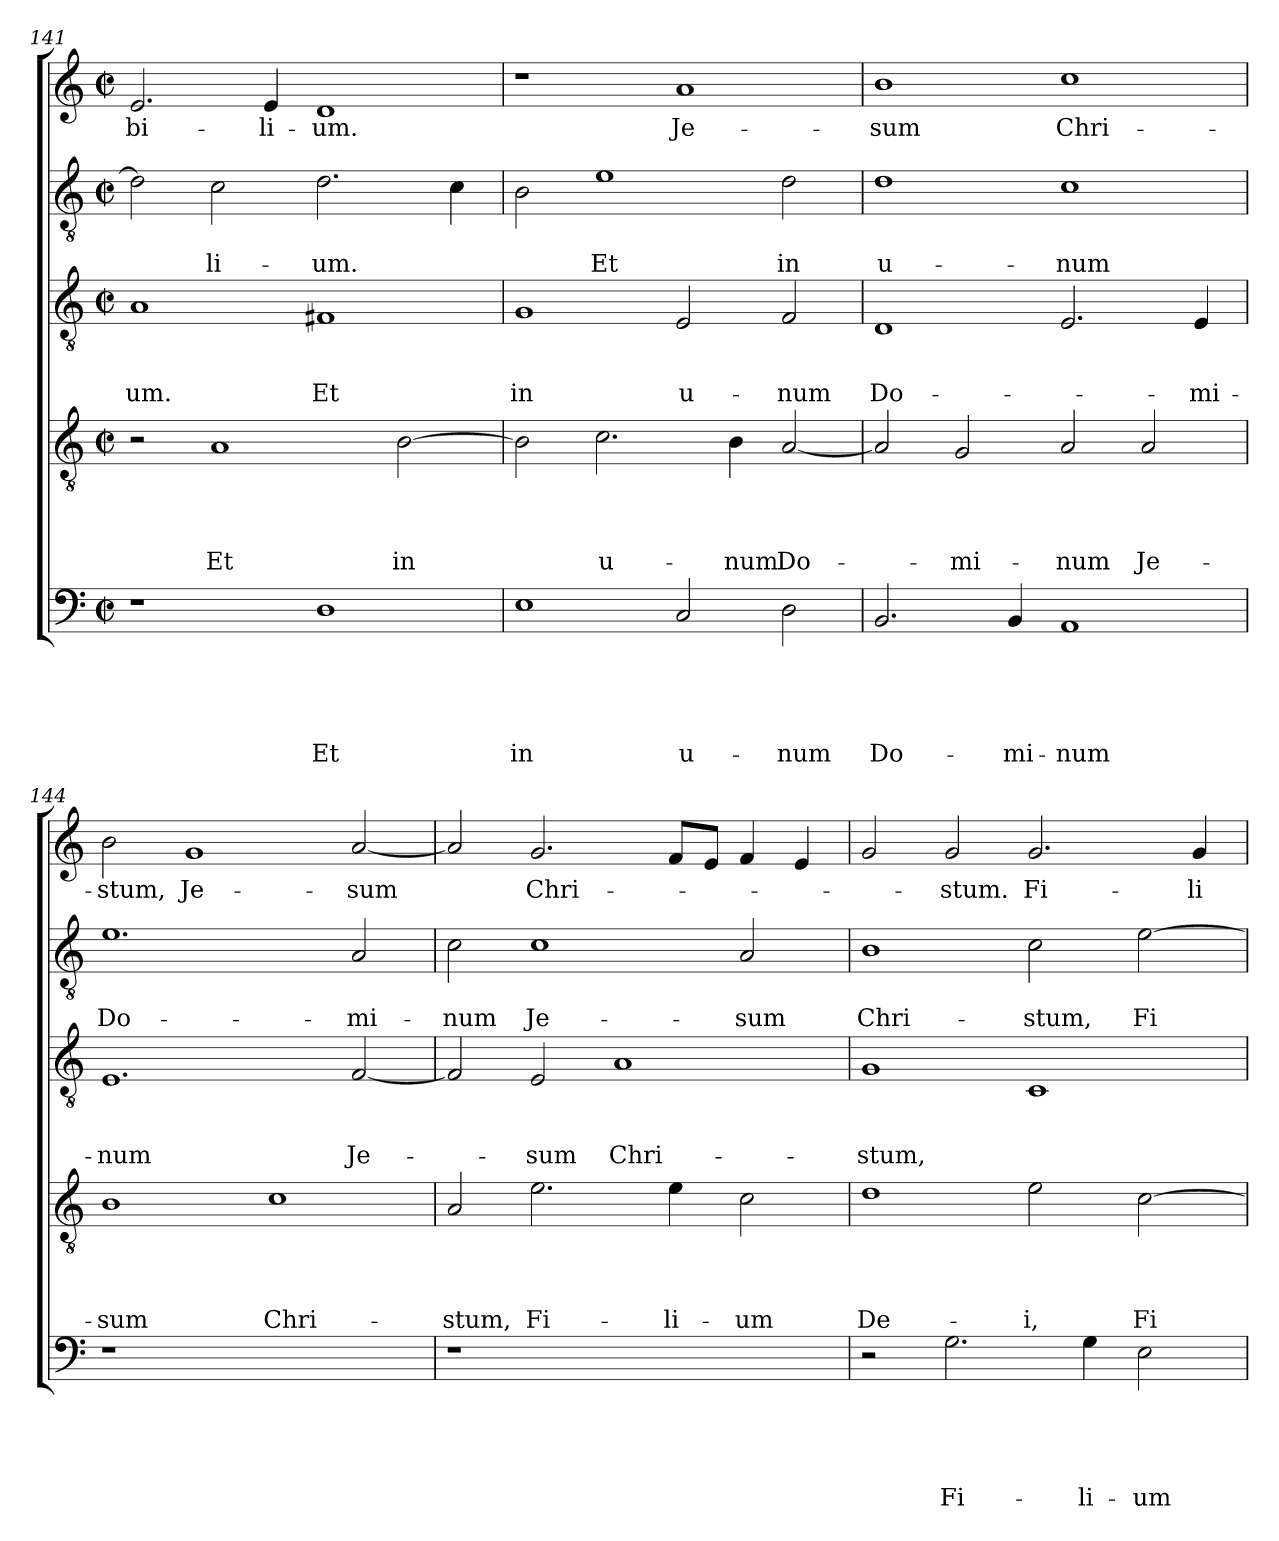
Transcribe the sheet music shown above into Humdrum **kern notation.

**kern	**text	**text	**text	**text	**text	**kern	**text	**text	**text	**text	**kern	**text	**text	**text	**kern	**text	**text	**kern	**text
*part5	*part5	*part5	*part5	*part5	*part5	*part4	*part4	*part4	*part4	*part4	*part3	*part3	*part3	*part3	*part2	*part2	*part2	*part1	*part1
*staff5	*staff5	*staff5	*staff5	*staff5	*staff5	*staff4	*staff4	*staff4	*staff4	*staff4	*staff3	*staff3	*staff3	*staff3	*staff2	*staff2	*staff2	*staff1	*staff1
!!LO:LB:g=z
*clefF4	*	*	*	*	*	*clefGv2	*	*	*	*	*clefGv2	*	*	*	*clefGv2	*	*	*clefG2	*
*k[]	*	*	*	*	*	*k[]	*	*	*	*	*k[]	*	*	*	*k[]	*	*	*k[]	*
*C:	*	*	*	*	*	*C:	*	*	*	*	*C:	*	*	*	*C:	*	*	*C:	*
*M2/2	*	*	*	*	*	*M2/2	*	*	*	*	*M2/2	*	*	*	*M2/2	*	*	*M2/2	*
*met(c|)	*	*	*	*	*	*met(c|)	*	*	*	*	*met(c|)	*	*	*	*met(c|)	*	*	*met(c|)	*
=141	=141	=141	=141	=141	=141	=141	=141	=141	=141	=141	=141	=141	=141	=141	=141	=141	=141	=141	=141
1r	.	.	.	.	.	2r	.	.	.	.	1A	.	.	-um.	2d\]	.	.	2.e/	-bi-
.	.	.	.	.	.	1A	.	.	.	Et	.	.	.	.	2c\	.	-li-	.	.
.	.	.	.	.	.	.	.	.	.	.	.	.	.	.	.	.	.	4e/	-li-
1D	.	.	.	.	Et	.	.	.	.	.	1F#X	.	.	Et	2.d\	.	-um.	1d	-um.
.	.	.	.	.	.	[2B\	.	.	.	in	.	.	.	.	.	.	.	.	.
.	.	.	.	.	.	.	.	.	.	.	.	.	.	.	4c\	.	.	.	.
=142	=142	=142	=142	=142	=142	=142	=142	=142	=142	=142	=142	=142	=142	=142	=142	=142	=142	=142	=142
1E	.	.	.	.	in	2B\]	.	.	.	.	1G	.	.	in	2B\	.	.	1r	.
.	.	.	.	.	.	2.c\	.	.	.	u-	.	.	.	.	1e	.	Et	.	.
2C/	.	.	.	.	u-	.	.	.	.	.	2E/	.	.	u-	.	.	.	1a	Je-
.	.	.	.	.	.	4B\	.	.	.	-num	.	.	.	.	.	.	.	.	.
2D\	.	.	.	.	-num	[2A/	.	.	.	Do-	2F/	.	.	-num	2d\	.	in	.	.
=143	=143	=143	=143	=143	=143	=143	=143	=143	=143	=143	=143	=143	=143	=143	=143	=143	=143	=143	=143
2.BB/	.	.	.	.	Do-	2A/]	.	.	.	.	1D	.	.	Do-	1d	.	u-	1b	-sum
.	.	.	.	.	.	2G/	.	.	.	-mi-	.	.	.	.	.	.	.	.	.
4BB/	.	.	.	.	-mi-	.	.	.	.	.	.	.	.	.	.	.	.	.	.
1AA	.	.	.	.	-num	2A/	.	.	.	-num	2.E/	.	.	.	1c	.	-num	1cc	Chri-
.	.	.	.	.	.	2A/	.	.	.	Je-	.	.	.	.	.	.	.	.	.
.	.	.	.	.	.	.	.	.	.	.	4E/	.	.	-mi-	.	.	.	.	.
=144	=144	=144	=144	=144	=144	=144	=144	=144	=144	=144	=144	=144	=144	=144	=144	=144	=144	=144	=144
1r	.	.	.	.	.	1B	.	.	.	-sum	1.E	.	.	-num	1.e	.	Do-	2b\	-stum,
.	.	.	.	.	.	.	.	.	.	.	.	.	.	.	.	.	.	1g	Je-
1ryy	.	.	.	.	.	1c	.	.	.	Chri-	.	.	.	.	.	.	.	.	.
.	.	.	.	.	.	.	.	.	.	.	[2F/	.	.	Je-	2A/	.	-mi-	[2a/	-sum
=145	=145	=145	=145	=145	=145	=145	=145	=145	=145	=145	=145	=145	=145	=145	=145	=145	=145	=145	=145
1r	.	.	.	.	.	2A/	.	.	.	-stum,	2F/]	.	.	.	2c\	.	-num	2a/]	.
.	.	.	.	.	.	2.e\	.	.	.	Fi-	2E/	.	.	-sum	1c	.	Je-	2.g/	Chri-
1ryy	.	.	.	.	.	.	.	.	.	.	1A	.	.	Chri-	.	.	.	.	.
.	.	.	.	.	.	4e\	.	.	.	-li-	.	.	.	.	.	.	.	8f/L	.
.	.	.	.	.	.	.	.	.	.	.	.	.	.	.	.	.	.	8e/J	.
.	.	.	.	.	.	2c\	.	.	.	-um	.	.	.	.	2A/	.	-sum	4f/	.
.	.	.	.	.	.	.	.	.	.	.	.	.	.	.	.	.	.	4e/	.
!!LO:PB:g=z
=146	=146	=146	=146	=146	=146	=146	=146	=146	=146	=146	=146	=146	=146	=146	=146	=146	=146	=146	=146
2r	.	.	.	.	.	1d	.	.	.	De-	1G	.	.	-stum,	1B	.	Chri-	2g/	.
2.G\	.	.	.	.	Fi-	.	.	.	.	.	.	.	.	.	.	.	.	2g/	-stum.
.	.	.	.	.	.	2e\	.	.	.	-i,	1C	.	.	.	2c\	.	-stum,	2.g/	Fi-
4G\	.	.	.	.	-li-	.	.	.	.	.	.	.	.	.	.	.	.	.	.
2E\	.	.	.	.	-um	[2c\	.	.	.	Fi-	.	.	.	.	[2e\	.	Fi-	.	.
.	.	.	.	.	.	.	.	.	.	.	.	.	.	.	.	.	.	4g/	-li-
=	=	=	=	=	=	=	=	=	=	=	=	=	=	=	=	=	=	=	=
*-	*-	*-	*-	*-	*-	*-	*-	*-	*-	*-	*-	*-	*-	*-	*-	*-	*-	*-	*-
